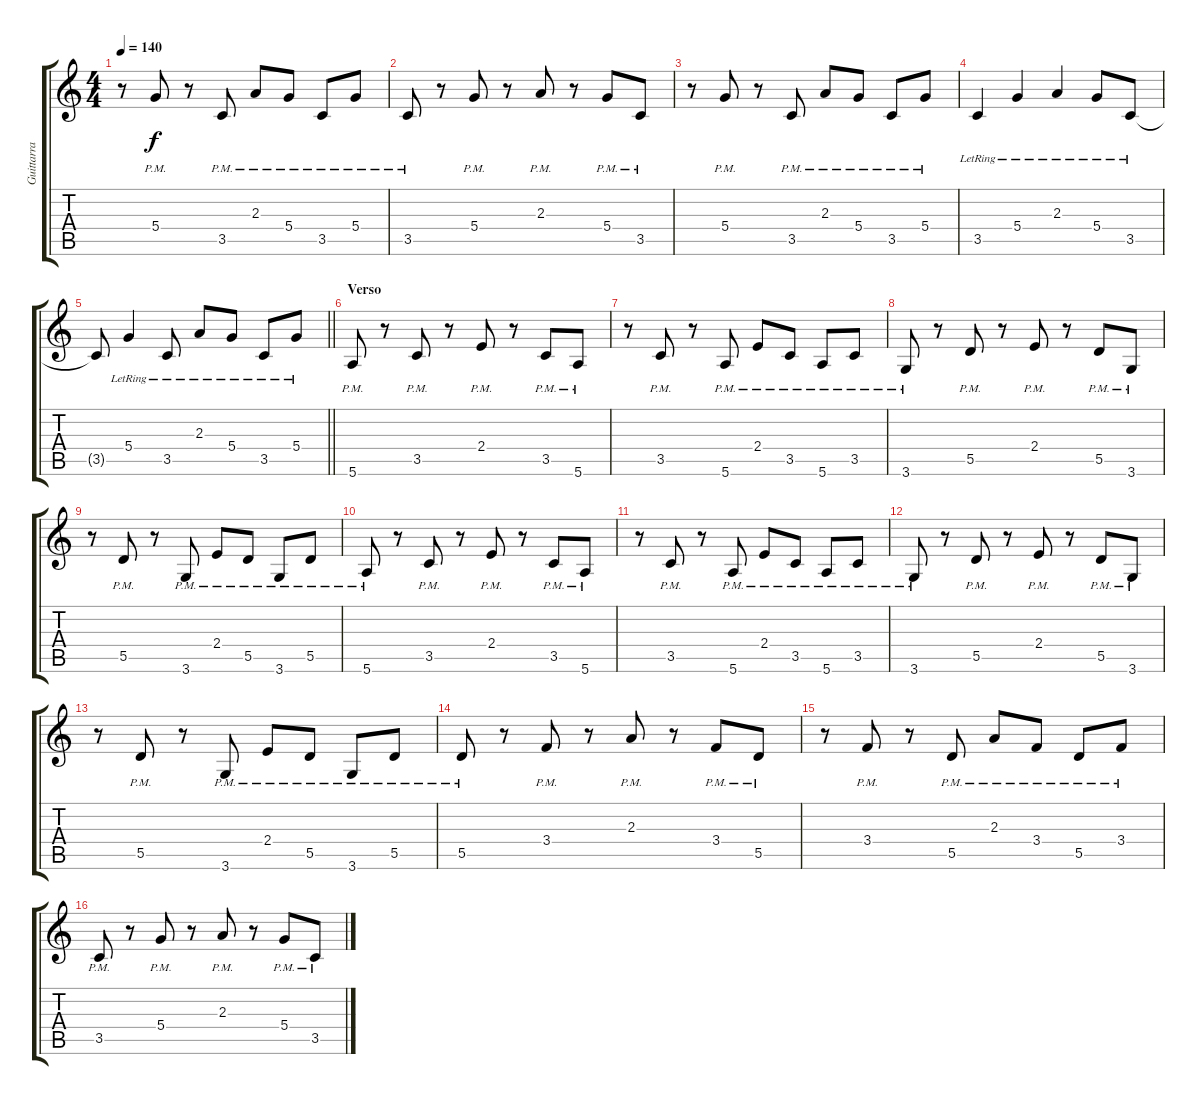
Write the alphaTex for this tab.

\track ("Guittarra" "Guittarra") {instrument overdrivenguitar}
\staff {score tabs}
\tuning (E4 B3 G3 D3 A2 E2) {hide}
\ts (4 4)
\tempo 140
\clef g2
\ks c
r.8{dy f} 5.4{pm}.8 r.8 3.5{pm}.8 2.3{pm}.8 5.4{pm}.8 3.5{pm}.8 5.4{pm}.8 |
3.5{pm}.8 r.8 5.4{pm}.8 r.8 2.3{pm}.8 r.8 5.4{pm}.8 3.5{pm}.8 |
r.8 5.4{pm}.8 r.8 3.5{pm}.8 2.3{pm}.8 5.4{pm}.8 3.5{pm}.8 5.4{pm}.8 |
3.5{lr}.4 5.4{lr}.4 2.3{lr}.4 5.4{lr}.8 3.5{lr}.8 |
\barLineRight lightlight
3.5{t}.8 5.4{lr}.4 3.5{lr}.8 2.3{lr}.8 5.4{lr}.8 3.5{lr}.8 5.4{lr}.8 |
\section ("" "Verso")
5.6{pm}.8 r.8 3.5{pm}.8 r.8 2.4{pm}.8 r.8 3.5{pm}.8 5.6{pm}.8 |
r.8 3.5{pm}.8 r.8 5.6{pm}.8 2.4{pm}.8 3.5{pm}.8 5.6{pm}.8 3.5{pm}.8 |
3.6{pm}.8 r.8 5.5{pm}.8 r.8 2.4{pm}.8 r.8 5.5{pm}.8 3.6{pm}.8 |
r.8 5.5{pm}.8 r.8 3.6{pm}.8 2.4{pm}.8 5.5{pm}.8 3.6{pm}.8 5.5{pm}.8 |
5.6{pm}.8 r.8 3.5{pm}.8 r.8 2.4{pm}.8 r.8 3.5{pm}.8 5.6{pm}.8 |
r.8 3.5{pm}.8 r.8 5.6{pm}.8 2.4{pm}.8 3.5{pm}.8 5.6{pm}.8 3.5{pm}.8 |
3.6{pm}.8 r.8 5.5{pm}.8 r.8 2.4{pm}.8 r.8 5.5{pm}.8 3.6{pm}.8 |
r.8 5.5{pm}.8 r.8 3.6{pm}.8 2.4{pm}.8 5.5{pm}.8 3.6{pm}.8 5.5{pm}.8 |
5.5{pm}.8 r.8 3.4{pm}.8 r.8 2.3{pm}.8 r.8 3.4{pm}.8 5.5{pm}.8 |
r.8 3.4{pm}.8 r.8 5.5{pm}.8 2.3{pm}.8 3.4{pm}.8 5.5{pm}.8 3.4{pm}.8 |
3.5{pm}.8 r.8 5.4{pm}.8 r.8 2.3{pm}.8 r.8 5.4{pm}.8 3.5{pm}.8
